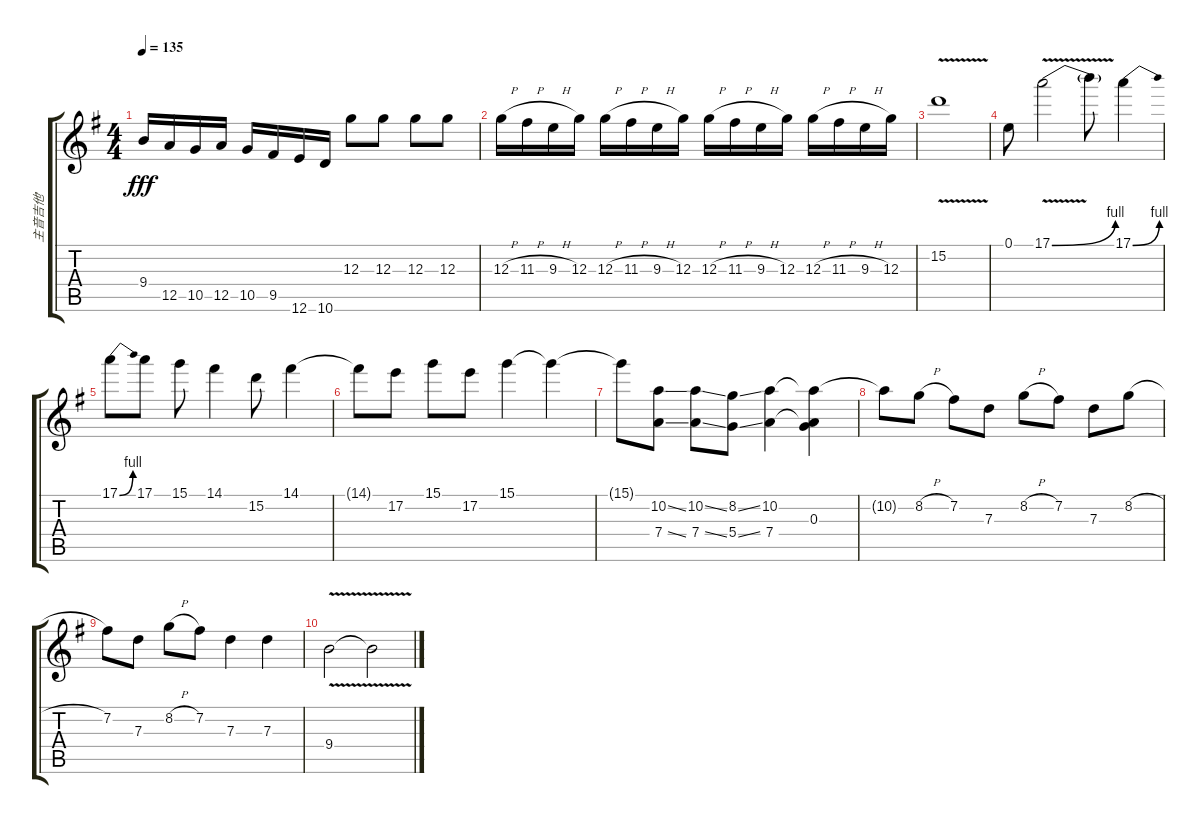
\track ("主音吉他'" "主音吉他'") {instrument overdrivenguitar}
\staff {score tabs}
\tuning (E4 B3 G3 D3 A2 E2) {hide}
\ts (4 4)
\tempo 135
\clef g2
\ks g
9.4.16{dy fff} 12.5.16 10.5.16 12.5.16 10.5.16 9.5.16 12.6.16 10.6.16 12.3.8 12.3.8 12.3.8 12.3.8 |
12.3{h}.16 11.3{h}.16 9.3{h}.16 12.3.16 12.3{h}.16 11.3{h}.16 9.3{h}.16 12.3.16 12.3{h}.16 11.3{h}.16 9.3{h}.16 12.3.16 12.3{h}.16 11.3{h}.16 9.3{h}.16 12.3.16 |
15.2{v}.1 |
0.1.8 17.1{be (bend 0 0 60 4) v}.2 17.1{t}.8 17.1{be (bend 0 0 60 4)}.4 |
17.1{be (bend 0 0 60 4)}.8 17.1.8 15.1.8 14.1.4 15.2.8 14.1.4 |
14.1{t}.8 17.2.8 15.1.8 17.2.8 15.1.4 15.1{t}.4 |
15.1{t}.8 (10.2{ss} 7.4{ss}).8 (10.2{ss} 7.4{ss}).8 (8.2{ss} 5.4{ss}).8 (10.2 7.4).4 (10.2{t} 0.3 7.4{t}).4 |
10.2{t}.8 8.2{h}.8 7.2.8 7.3.8 8.2{h}.8 7.2.8 7.3.8 8.2{h}.8 |
7.2.8 7.3.8 8.2{h}.8 7.2.8 7.3.4 7.3.4 |
9.4{v}.2 9.4{t}.2
